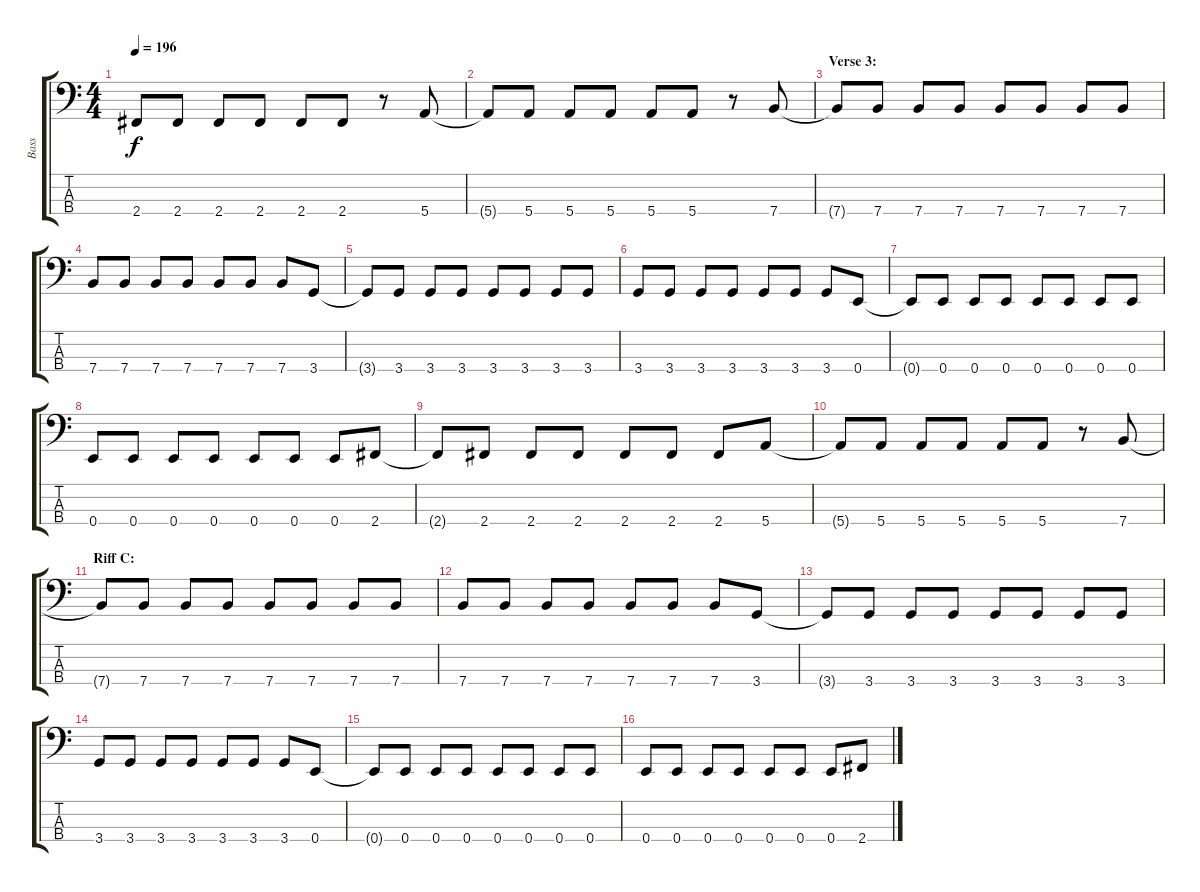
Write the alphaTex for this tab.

\track ("Bass" "Bass") {instrument electricbasspick}
\staff {score tabs}
\tuning (G2 D2 A1 E1) {hide}
\ts (4 4)
\tempo 196
\clef f4
\ks c
2.4{t}.8{dy f} 2.4.8 2.4.8 2.4.8 2.4.8 2.4.8 r.8 5.4.8 |
5.4{t}.8 5.4.8 5.4.8 5.4.8 5.4.8 5.4.8 r.8 7.4.8 |
\section ("" "Verse 3:")
7.4{t}.8 7.4.8 7.4.8 7.4.8 7.4.8 7.4.8 7.4.8 7.4.8 |
7.4.8 7.4.8 7.4.8 7.4.8 7.4.8 7.4.8 7.4.8 3.4.8 |
3.4{t}.8 3.4.8 3.4.8 3.4.8 3.4.8 3.4.8 3.4.8 3.4.8 |
3.4.8 3.4.8 3.4.8 3.4.8 3.4.8 3.4.8 3.4.8 0.4.8 |
0.4{t}.8 0.4.8 0.4.8 0.4.8 0.4.8 0.4.8 0.4.8 0.4.8 |
0.4.8 0.4.8 0.4.8 0.4.8 0.4.8 0.4.8 0.4.8 2.4.8 |
2.4{t}.8 2.4.8 2.4.8 2.4.8 2.4.8 2.4.8 2.4.8 5.4.8 |
5.4{t}.8 5.4.8 5.4.8 5.4.8 5.4.8 5.4.8 r.8 7.4.8 |
\section ("" "Riff C:")
7.4{t}.8 7.4.8 7.4.8 7.4.8 7.4.8 7.4.8 7.4.8 7.4.8 |
7.4.8 7.4.8 7.4.8 7.4.8 7.4.8 7.4.8 7.4.8 3.4.8 |
3.4{t}.8 3.4.8 3.4.8 3.4.8 3.4.8 3.4.8 3.4.8 3.4.8 |
3.4.8 3.4.8 3.4.8 3.4.8 3.4.8 3.4.8 3.4.8 0.4.8 |
0.4{t}.8 0.4.8 0.4.8 0.4.8 0.4.8 0.4.8 0.4.8 0.4.8 |
0.4.8 0.4.8 0.4.8 0.4.8 0.4.8 0.4.8 0.4.8 2.4.8
